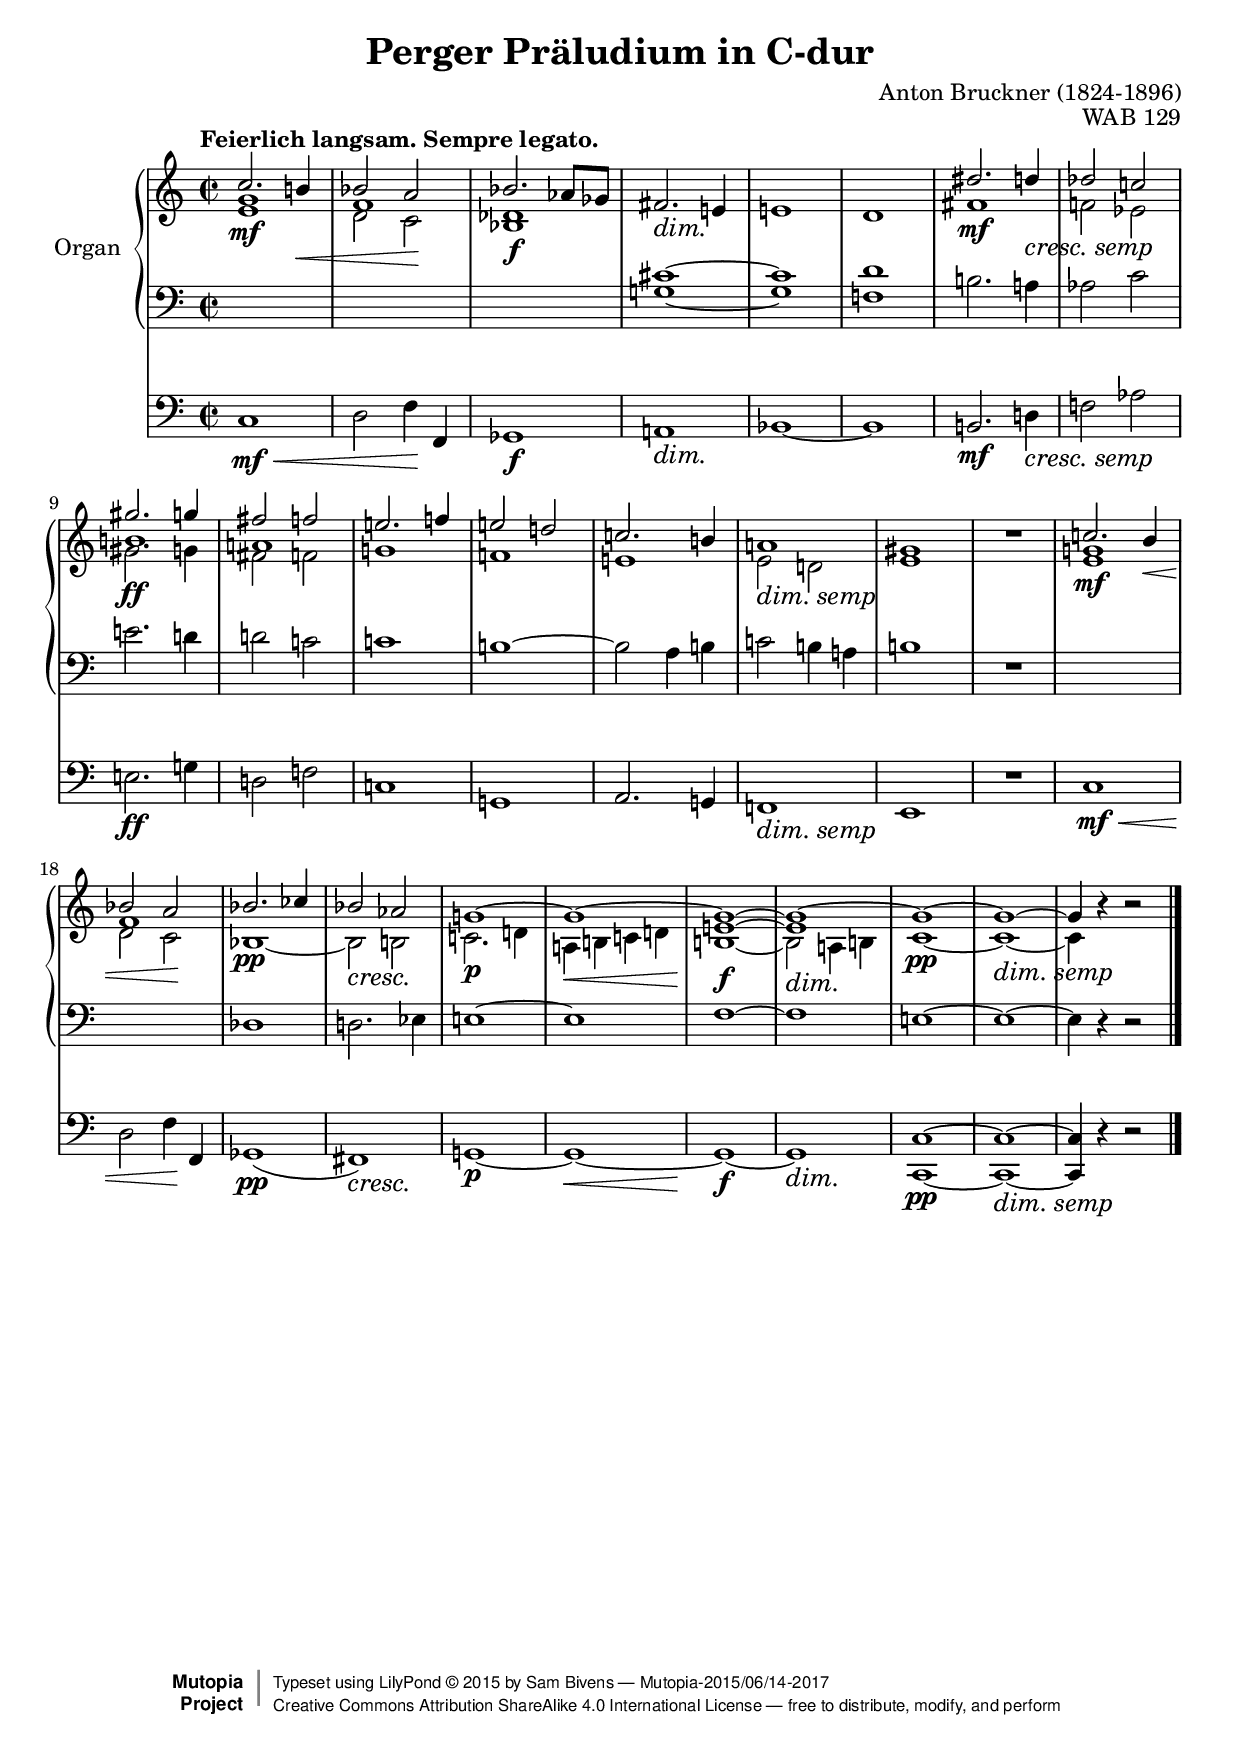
\version "2.18.2"
\language "english"

\header {
  title        = "Perger Präludium in C-dur"
  composer     = "Anton Bruckner (1824-1896)"
  opus         = "WAB 129"
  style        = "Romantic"
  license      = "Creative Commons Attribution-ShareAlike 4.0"
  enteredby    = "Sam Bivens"
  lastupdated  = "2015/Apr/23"
  date         = "20 August 1884"
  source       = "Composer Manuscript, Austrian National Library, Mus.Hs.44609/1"

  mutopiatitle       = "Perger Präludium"
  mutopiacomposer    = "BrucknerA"
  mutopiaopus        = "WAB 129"
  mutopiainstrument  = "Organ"
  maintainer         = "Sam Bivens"
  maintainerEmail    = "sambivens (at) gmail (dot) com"
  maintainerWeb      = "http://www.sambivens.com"

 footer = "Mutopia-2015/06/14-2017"
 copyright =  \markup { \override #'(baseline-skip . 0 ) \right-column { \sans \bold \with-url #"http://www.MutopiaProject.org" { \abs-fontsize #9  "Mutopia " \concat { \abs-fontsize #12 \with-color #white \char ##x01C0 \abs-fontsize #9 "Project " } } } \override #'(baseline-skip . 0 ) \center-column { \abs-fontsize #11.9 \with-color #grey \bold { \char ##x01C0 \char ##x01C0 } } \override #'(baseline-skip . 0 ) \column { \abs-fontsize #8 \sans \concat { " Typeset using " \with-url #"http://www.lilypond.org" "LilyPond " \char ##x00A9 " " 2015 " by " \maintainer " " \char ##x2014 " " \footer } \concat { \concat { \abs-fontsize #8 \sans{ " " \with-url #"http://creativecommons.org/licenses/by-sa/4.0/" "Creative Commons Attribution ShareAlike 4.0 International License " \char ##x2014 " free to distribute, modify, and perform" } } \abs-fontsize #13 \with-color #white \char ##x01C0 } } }
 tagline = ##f
}

global = {
  \key c \major
  \time 2/2
  \tempo "Feierlich langsam. Sempre legato."
  \override DynamicTextSpanner.style = #'none
}

crescS = _\markup {\larger {\italic {cresc. semp}}}
dimS = _\markup {\larger {\italic {dim. semp}}}

right = \relative c'' {
  \global
  
  <<
    {
      c2.\mf b!4\< |
      bf2 a\! |
      bf2. af8 gf |
    }
    \\
    {
      g1 |
      f |
      df |
    }
    \\
    {
      \override NoteColumn.force-hshift = 0 e |
      \stemDown d2 c |
      bf1\f |
    }
  >>
  fs'2.\dim e!4\! |
  e!1 |
  d |
  <<
    {
      ds'2.\mf d4-\crescS |
      df2 c! |
    }
    \\
    {
      fs,1 |
      f!2 ef2 |
    }
  >>
  <<
    {
      gs'2.\ff g4 |
      fs2 f |
    }
    \\
    {
      b,!1 |
      a! |
    }
    \\
    {
      \override NoteColumn.force-hshift = 0 \stemDown gs2. g4 |
      fs2 f |
    }
  >>
  <<
    {
      e'!2. f!4 |
      e!2 d! |
      c!2. b!4 |
      a!1-\dimS |
      gs1 |
    }
    \\
    {
      g!1 |
      f! |
      e! |
      e2 d! |
      e1 |
    }
  >>
  R1 |
  <<
    {
      c'!2.\mf b4\< |
      bf2 a\! |
    }
    \\
    {
      g!1 |
      f |
    }
    \\
    {
      \override NoteColumn.force-hshift = 0 e |
      \stemDown d2 c |
    }
  >>
  <<
    {
      bf'2.\pp cf4 |
      bf2\cresc af\! |
      g!1~\p |
      g~\< |
      g~\!\f |
      \override DynamicTextSpanner.style = #'none g~\dim |
      g~\pp |
      g~-\dimS |
      g4 s s2 \bar "|."
    }
    \\
    {
      bf,1~ |
      bf2 b |
      c!2. d!4 |
      a! b! c! d! |
      <<
        {
          e!1~ |
          e |
        }
        \\
        {
          b!~ |
          b2 a!4 b! |
        }
      >>
      c1~ |
      c~ |
      c4 b'\rest b2\rest \bar "|."
    }
  >>
}

left = \relative c {
  \global
  \clef bass
  
  s1 |
  s
  s
  <<
    {
      \clef bass cs'~ |
      cs |
      d |
    }
    \\
    {
      g,!~ |
      g |
      f! |
    }
  >>
  b!2. a!4 |
  af2 c |
  e!2. d!4 |
  d!2 c! |
  c!1 |
  b!~ |
  b2 a4 b! |
  c!2 b!4 a! |
  b!1 
  R
  s
  s
  \clef bass df,1 |
  d!2. ef4 |
  e!1~ |
  e |
  f1~ |
  f |
  e!1~ |
  e~ |
  e4 r r2 \bar "|."
}

pedal = \relative c {
  \global
  
  c1\mf\< |
  d2 f4\! f, |
  gf1\f |
  a!\dim |
  bf~ |
  bf |
  b!2.\mf d!4-\crescS |
  f!2 af |
  e!2.\ff g!4 |
  d!2 f! |
  c!1 |
  g! |
  a2. g!4 |
  f!1-\dimS |
  e |
  R |
  c'\mf\< |
  d2 f4\! f, |
  gf1\pp( |
  fs)\cresc |
  g!~\p\! |
  g~\< |
  g~\!\f |
  g\dim |
  <c, c'>~\pp |
  <c c'>~-\dimS |
  <c c'>4 r r2 \bar "|."
}

\score {
  <<
    \new PianoStaff \with {
      instrumentName = "Organ"
    } <<
      \new Staff = "right" \with {
        midiInstrument = "church organ"
      } \right
      \new Staff = "left" \with {
        midiInstrument = "church organ"
      } { \clef bass \left }
    >>
    \new Staff = "pedal" \with {
      midiInstrument = "church organ"
    } { \clef bass \pedal }
  >>
  \layout { }
  \midi {
    \tempo 4=82
  }
}
